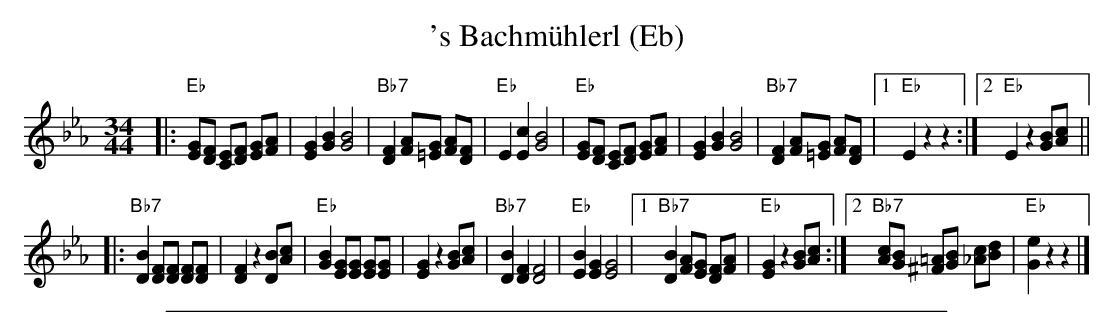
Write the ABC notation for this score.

X:1
T: 's Bachm\"uhlerl (Eb)
M: 34/44
L: 1/8
K: Eb
|: "Eb"[GE][FD] [EC][FD] [GE][AF] | [G2E2][B2G2] [B4G4] \
| "Bb7"[F2D2] [AF][G=E] [AF][FD] | "Eb"E2[c2E2] [B4G4] \
| "Eb"[GE][FD] [EC][FD] [GE][AF] | [G2E2][B2G2] [B4G4] \
| "Bb7"[F2D2] [AF][G=E] [AF][FD] |1 "Eb"E2 z2 z2 :|2 "Eb"E2 z2 [BG][cA] ||
|: "Bb7"[B2D2] [FD][FD] [FD][FD] |[F2D2] z2 [BD][cA] \
| "Eb"[B2G2] [GE][GE] [GE][GE] | [G2E2] z2 [BG][cA] \
| "Bb7"[B2D2][F2D2] [F4D4] | "Eb"[B2E2][G2E2] [G4E4] \
|1 "Bb7"[B2D2] [AF][GE] [FD][AF] | "Eb"[G2E2] z2 [BG][cA] \
:|2 "Bb7"[cA][BG] [=A^F][BG] [c_A][dB] | "Eb"[e2G2] z2 z2 |]
